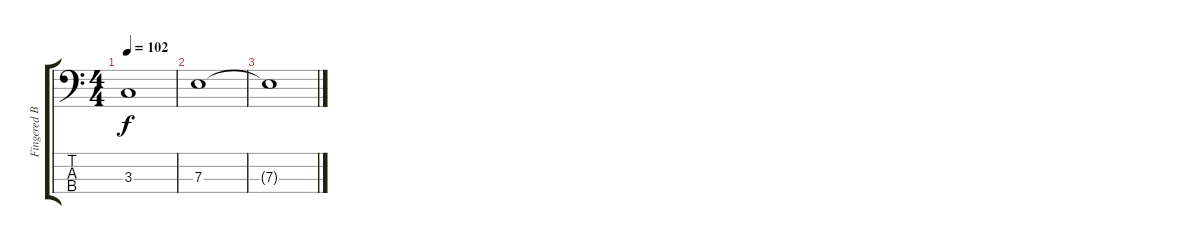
\track ("Fingered Bass" "Fingered B") {instrument electricbassfinger}
\staff {score tabs}
\tuning (G2 D2 A1 E1) {hide}
\ts (4 4)
\tempo 102
\clef f4
\ks c
3.3.1{dy f} |
7.3.1 |
7.3{t}.1
